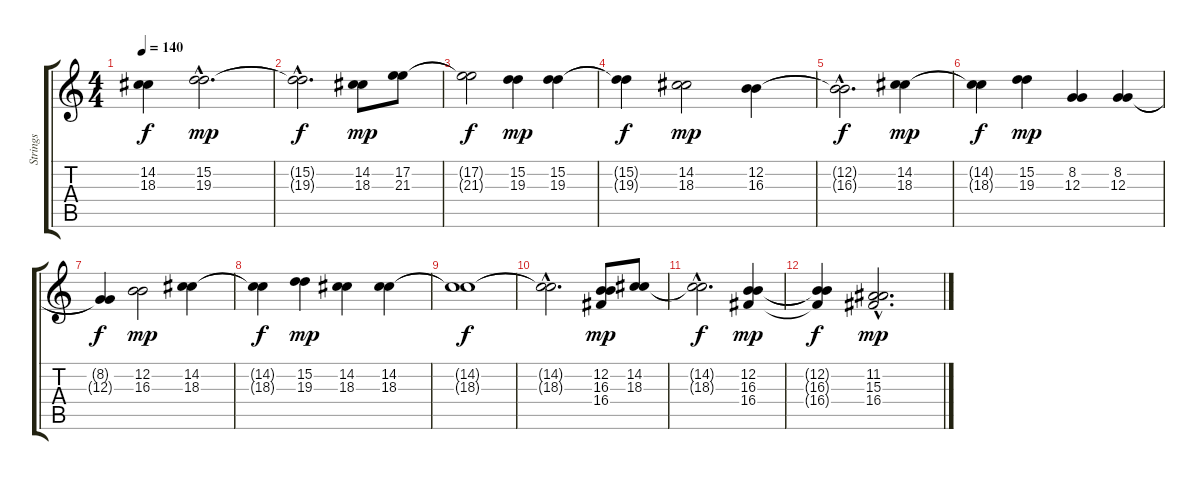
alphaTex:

\track ("Strings" "Strings") {instrument synthstrings1}
\staff {score tabs}
\tuning (E4 B3 G3 D3 A2 E2) {hide}
\ts (4 4)
\tempo 140
\clef g2
\ks c
(14.2{t} 18.3{t}).4{dy f} (15.2{hac} 19.3{hac}).2{d dy mp} |
(15.2{hac t} 19.3{hac t}).2{d dy f} (14.2 18.3).8{dy mp} (17.2 21.3).8 |
(17.2{t} 21.3{t}).2{dy f} (15.2 19.3).4{dy mp} (15.2 19.3).4 |
(15.2{t} 19.3{t}).4{dy f} (14.2 18.3).2{dy mp} (12.2 16.3).4 |
(12.2{hac t} 16.3{hac t}).2{d dy f} (14.2 18.3).4{dy mp} |
(14.2{t} 18.3{t}).4{dy f} (15.2 19.3).4{dy mp} (8.2 12.3).4 (8.2 12.3).4 |
(8.2{t} 12.3{t}).4{dy f} (12.2 16.3).2{dy mp} (14.2 18.3).4 |
(14.2{t} 18.3{t}).4{dy f} (15.2 19.3).4{dy mp} (14.2 18.3).4 (14.2 18.3).4 |
(14.2{t} 18.3{t}).1{dy f} |
(14.2{hac t} 18.3{hac t}).2{d} (12.2 16.3 16.4).8{dy mp} (14.2 18.3).8 |
(14.2{hac t} 18.3{hac t}).2{d dy f} (12.2 16.3 16.4).4{dy mp} |
(12.2{t} 16.3{t} 16.4{t}).4{dy f} (11.2{hac} 15.3{hac} 16.4{hac}).2{d dy mp volume 1}
